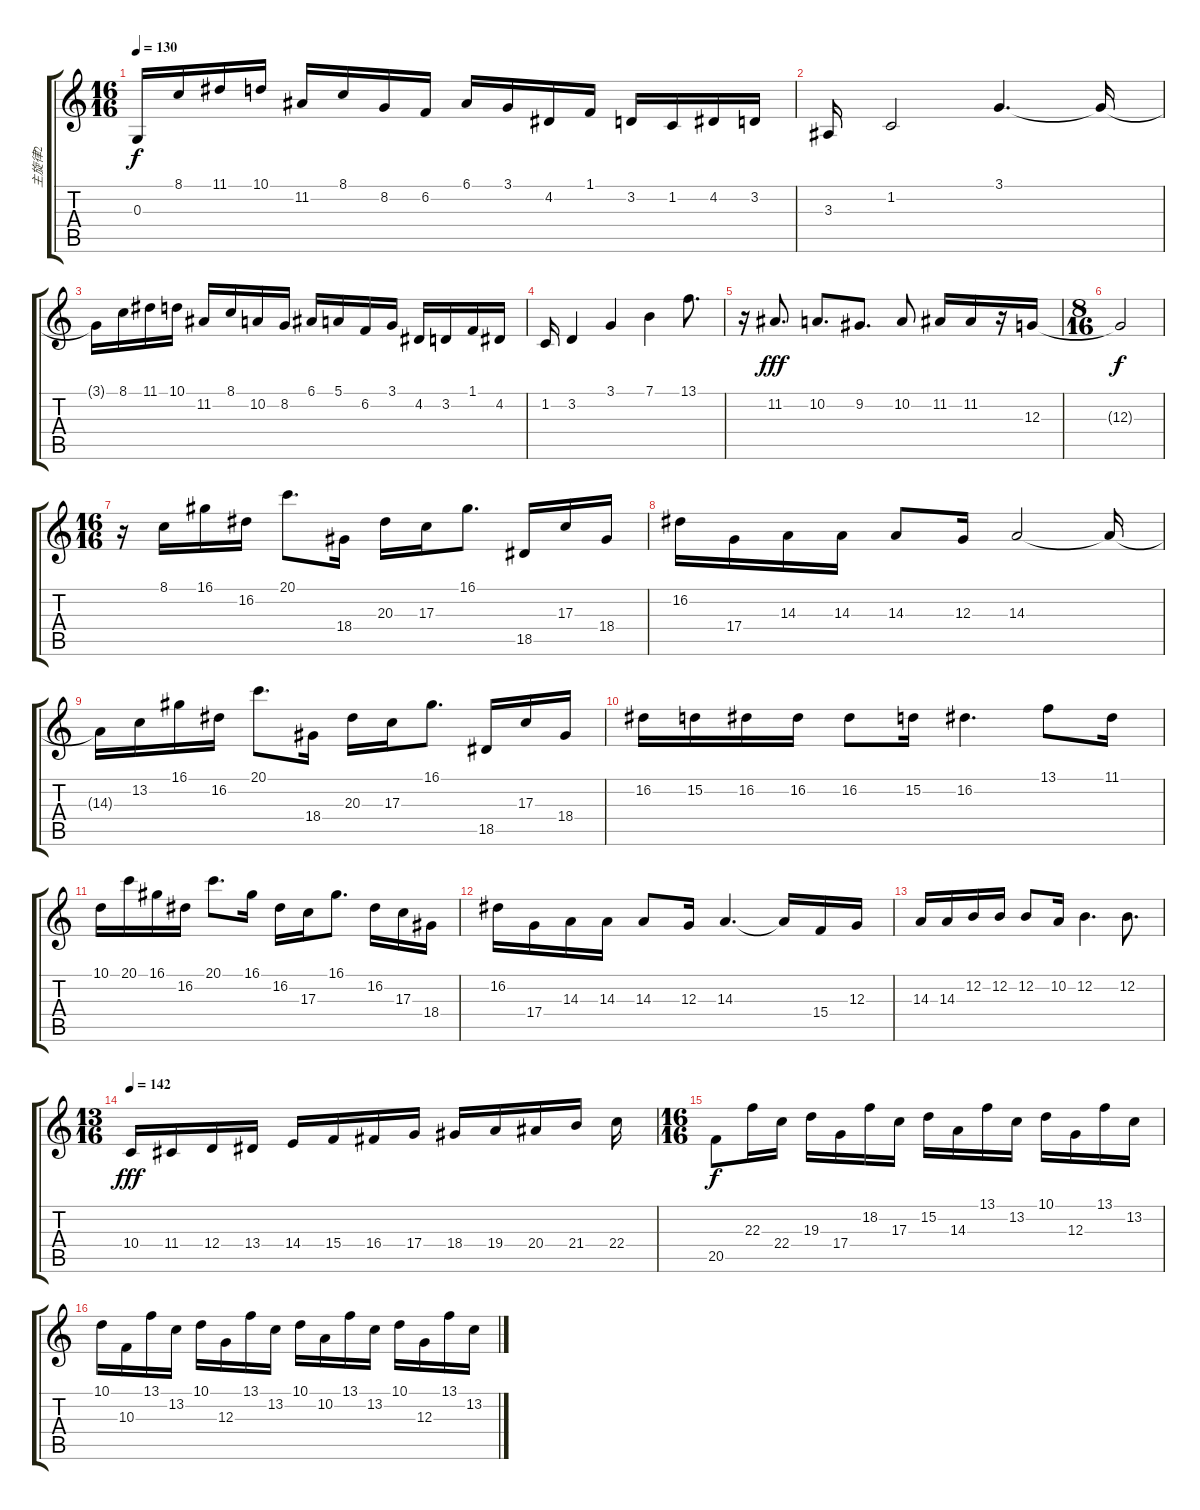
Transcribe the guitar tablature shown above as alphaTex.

\track ("主旋律2" "主旋律2") {instrument stringensemble1}
\staff {score tabs}
\tuning (E4 B3 G3 D3 A2 E2) {hide}
\ts (16 16)
\tempo 130
\clef g2
\ks c
0.3{t}.16{dy f} 8.1.16 11.1.16 10.1.16 11.2.16 8.1.16 8.2.16 6.2.16 6.1.16 3.1.16 4.2.16 1.1.16 3.2.16 1.2.16 4.2.16 3.2.16 |
3.3.16 1.2.2 3.1.4{d} 3.1{t}.16 |
3.1{t}.16 8.1.16 11.1.16 10.1.16 11.2.16 8.1.16 10.2.16 8.2.16 6.1.16 5.1.16 6.2.16 3.1.16 4.2.16 3.2.16 1.1.16 4.2.16 |
1.2.16 3.2.4 3.1.4 7.1.4 13.1.8{d} |
r.16 11.2.8{d dy fff} 10.2.8{d} 9.2.8{d} 10.2.8 11.2.16 11.2.16 r.16 12.3.16 |
\ts (8 16)
12.3{t}.2{dy f} |
\ts (16 16)
r.16 8.1.16 16.1.16 16.2.16 20.1.8{d} 18.4.16 20.3.16 17.3.16 16.1.8{d} 18.5.16 17.3.16 18.4.16 |
16.2.16 17.4.16 14.3.16 14.3.16 14.3.8 12.3.16 14.3.2 14.3{t}.16 |
14.3{t}.16 13.2.16 16.1.16 16.2.16 20.1.8{d} 18.4.16 20.3.16 17.3.16 16.1.8{d} 18.5.16 17.3.16 18.4.16 |
16.2.16 15.2.16 16.2.16 16.2.16 16.2.8 15.2.16 16.2.4{d} 13.1.8 11.1.16 |
10.1.16 20.1.16 16.1.16 16.2.16 20.1.8{d} 16.1.16 16.2.16 17.3.16 16.1.8{d} 16.2.16 17.3.16 18.4.16 |
16.2.16 17.4.16 14.3.16 14.3.16 14.3.8 12.3.16 14.3.4{d} 14.3{t}.16 15.4.16 12.3.16 |
14.3.16 14.3.16 12.2.16 12.2.16 12.2.8 10.2.16 12.2.4{d} 12.2.8{d} |
\ts (13 16)
\tempo 142
10.4.16{dy fff} 11.4.16 12.4.16 13.4.16 14.4.16 15.4.16 16.4.16 17.4.16 18.4.16 19.4.16 20.4.16 21.4.16 22.4.16 |
\ts (16 16)
20.5.8{dy f} 22.3.16 22.4.16 19.3.16 17.4.16 18.2.16 17.3.16 15.2.16 14.3.16 13.1.16 13.2.16 10.1.16 12.3.16 13.1.16 13.2.16 |
10.1.16 10.3.16 13.1.16 13.2.16 10.1.16 12.3.16 13.1.16 13.2.16 10.1.16 10.2.16 13.1.16 13.2.16 10.1.16 12.3.16 13.1.16 13.2.16
